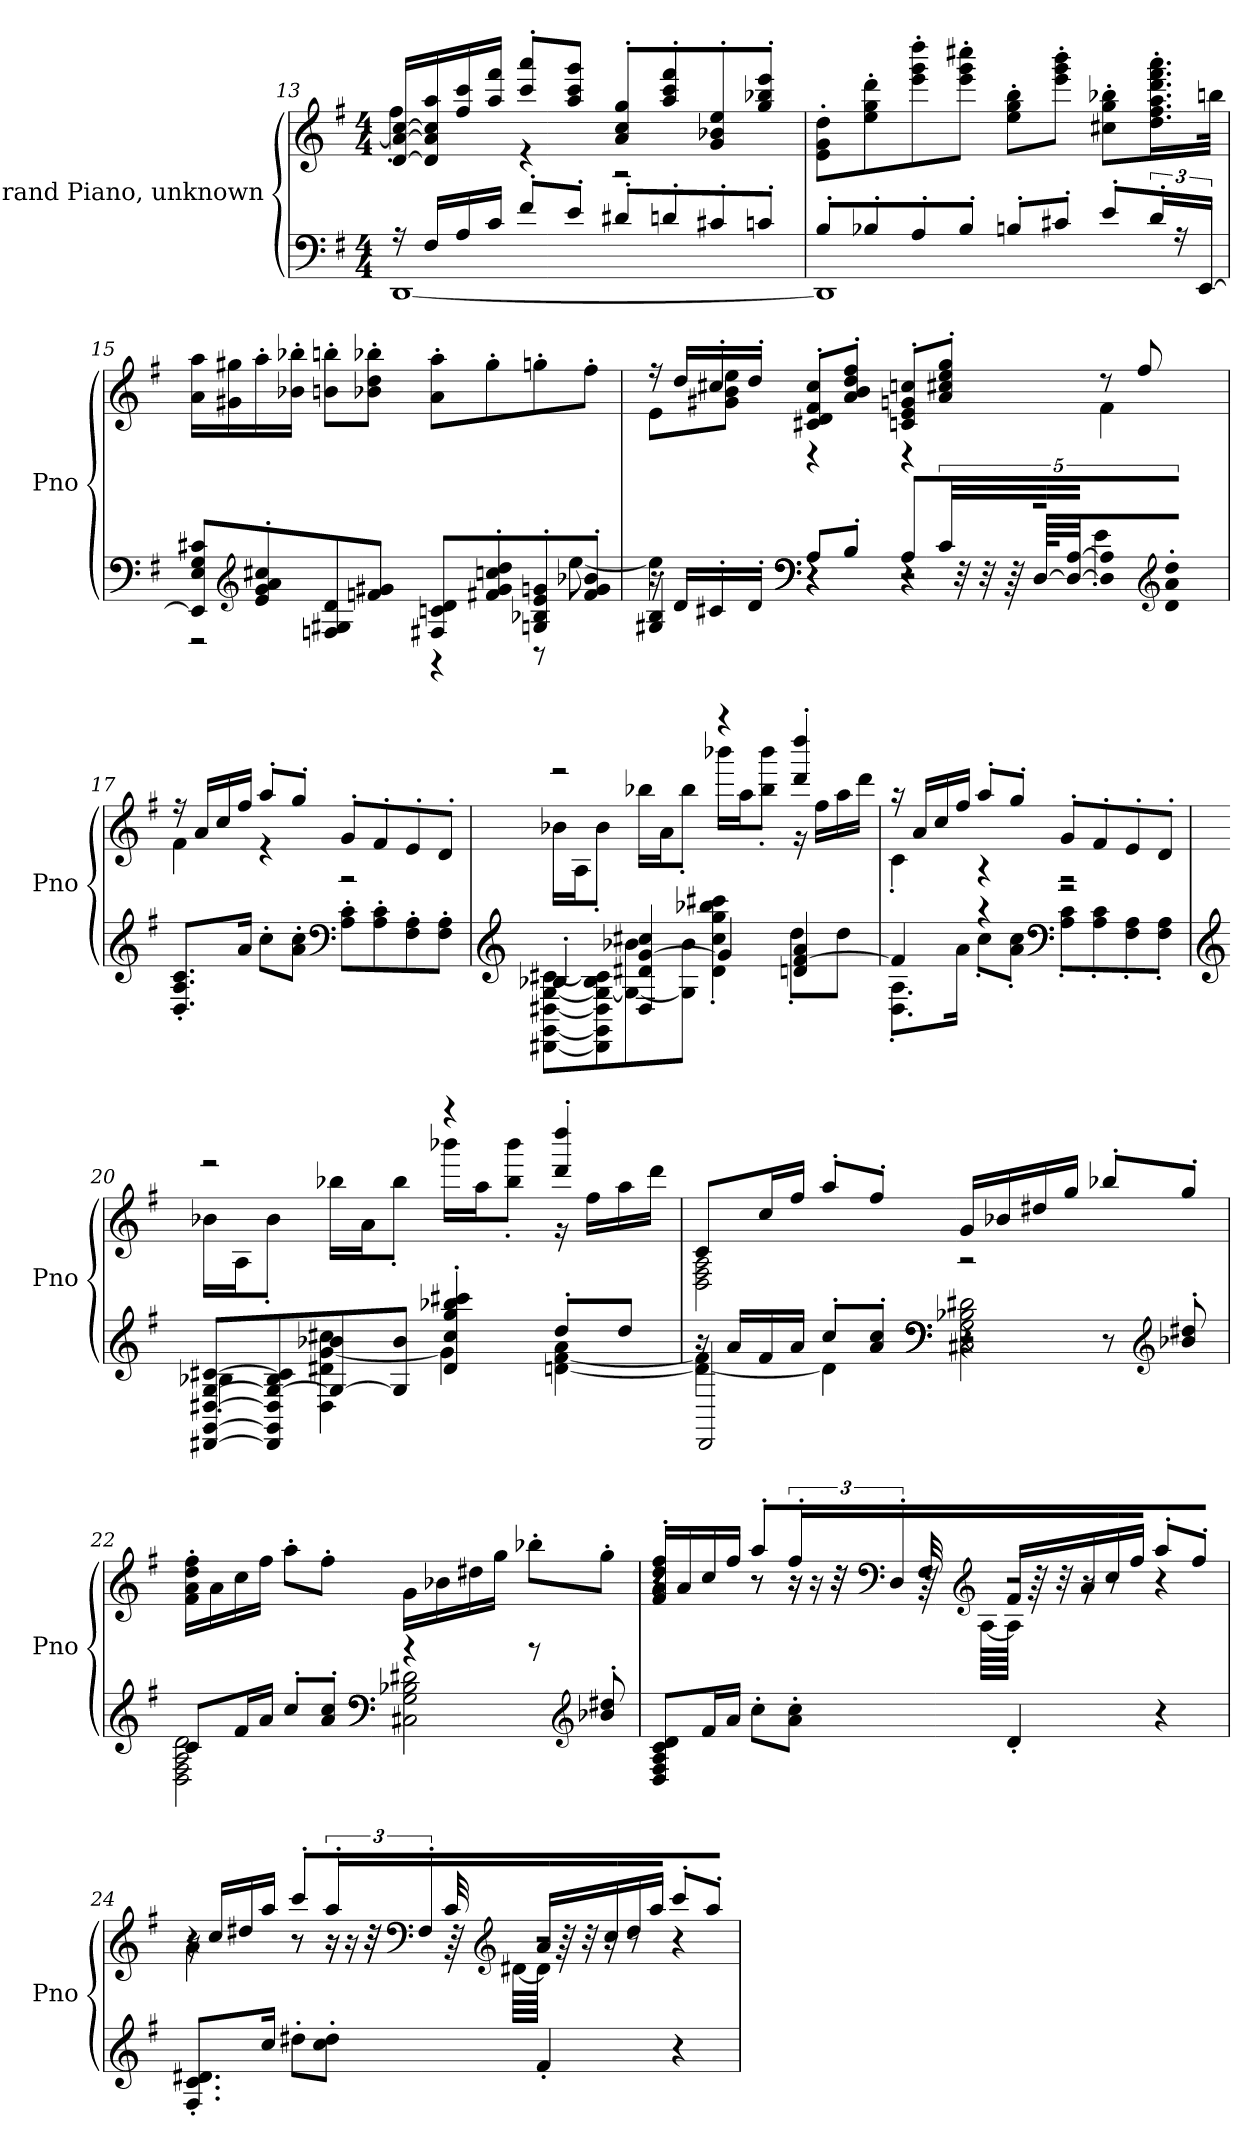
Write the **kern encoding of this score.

**kern	**kern
*part1	*part1
*staff2	*staff1
*I"Grand Piano, unknown	*
*I'Pno	*
*clefF4	*clefG2
*k[f#]	*k[f#]
*M4/4	*M4/4
=13	=13
*^	*^
16r	[1DD	[16d/ 16a/_ [16cc/LL	4ff#'\
16F#/LL	.	16d/] 16a/] 16cc/] 16aa/	.
16A/	.	16ff#/ 16ccc/	.
16c/JJ	.	16aa/ 16fff#/JJ	.
8f#'/L	.	8ccc/' 8aaa/'L	4r
8e'/J	.	8aa/ 8ccc/ 8ggg/J	.
8d#X'/L	.	8a/' 8cc/' 8gg/'L	2r
8dn'/	.	8aa/' 8ccc/' 8fff#/'	.
8c#X'/	.	8g/' 8b-X/' 8ee/'	.
8cn'/J	.	8gg/' 8bb-X/' 8eee/'J	.
*	*	*v	*v
!!LO:LB:g=z
=14	=14	=14
8B'/L	1DD]	8e\' 8g\' 8dd\'L
8B-X'/	.	8ee\' 8gg\' 8ddd\'
8A'/	.	8eee\' 8ggg\' 8dddd\'
8B-'/J	.	8eee\' 8ggg\' 8cccc#X\'J
8Bn'/L	.	8ee\' 8gg\' 8bb\'L
8c#X'/J	.	8eee\' 8ggg\' 8bbb\'J
8e'/L	.	8cc#X\' 8gg\' 8bb-X\'L
24d'/Jk	.	16.dd\' 16.ff#\' 16.aa\' 16.ddd\' 16.fff#\' 16.aaa\'L
24r	.	.
[24EE/	.	.
.	.	32bbn\JJk
=15	=15	=15
8EE/] 8E/ 8G/ 8c#X/L	2r	16a\ 16aa\LL
.	.	16g#X\ 16gg#X\
*clefG2	*	*
8e/' 8g/' 8a/' 8cc#X/'	.	16aa'\
.	.	16b-X\' 16bb-X\'JJ
8Fn/ 8G#X/ 8d/	.	8bn\' 8bbn\'L
8fn/ 8g#X/J	.	8b-X\' 8dd\' 8bb-X\'J
8F#X/ 8cn/ 8d/L	4r	8a\' 8aa\'L
8f#X/' 8g#/' 8ccn/' 8dd/'	.	8gg#'\
8Gn/' 8B-X/' 8e/' 8gn/'	8r	8ggn'\
8f#/' 8g/' 8b-X/'J	[8ee\	8ff#'\J
!!LO:LB:g=z
=16	=16	=16
*	*^	*^
16r	4ee\]	4G#X/' 4B/'	16r	8e\L
16d/LL	.	.	16dd/LL	.
16c#X'/	.	.	16cc#X'/	8g#X\ 8b\ 8ee\J
16d'/JJ	.	.	16dd'/JJ	.
*clefF4	*	*	*	*
8A/L	4r	4r	8c#X/' 8d/' 8f#/' 8cc#/'L	4r
8B'/J	.	.	8a/' 8b/' 8dd/' 8ff#/'J	.
8A/L	4r	2r	8cn/' 8e/' 8gn/' 8ccn/'L	4r
40c#/Jkk	.	.	8a/' 8cc#X/' 8ee/' 8gg/'J	.
40r	.	.	.	.
40r	.	.	.	.
80r	.	.	.	.
[80D/KLLL	.	.	.	.
40D/_ [40A/JJ	.	.	.	.
8D/] 8A/]	4e'\	.	8r	4f#\
*clefG2	*	*	*	*
8d/' 8a/' 8dd/'J	.	.	8ff#/	.
*v	*v	*v	*	*
=17	=17	=17
8.D/' 8.A/' 8.c/'L	16r	4f#\
.	16a/LL	.
.	16cc/	.
16a/Jk	16ff#/JJ	.
8cc'\L	8aa'/L	4r
8a\' 8cc\'J	8gg'/J	.
*clefF4	*	*
8A\' 8c\'L	8g'/L	2r
8A\' 8c\'	8f#'/	.
8F#\' 8A\'	8e'/	.
8F#\' 8A\'J	8d'/J	.
!!LO:LB:g=z	!!
=18	=18	=18
*clefG2	*	*
*^	*	*
4B-X'/	[8DD#X\ [8GG\ [8D#X\ [8G\ [8c#X\L	2r	16b-X\LL
.	.	.	16A\J
.	8DD#\] 8GG\] 8D#\] 8G\_ 8B-\ 8c#\]	.	8b-'\J
4D#/ 4d#X/ [4g/ 4cc#X/	8G\_ 8b-X\	.	16bb-X\LL
.	.	.	16a\J
.	8G\] 8b-\J	.	8bb-'\J
4g/]	4d#\' 4cc#\' 4gg\' 4bb-X\' 4ccc#X\'	4r	16bbb-X\LL
.	.	.	16aa\J
.	.	.	8bb-\' 8bbb-\'J
4dn/ [4f#/ 4a/	8dd'\L	4ddd/' 4dddd/'	16r
.	.	.	16ff#\LL
.	8dd\J	.	16aa\
.	.	.	16ddd\JJ
=19	=19	=19	=19
4f#/]	8.D\' 8.A\'L	16r	4c'\
.	.	16a/LL	.
.	.	16cc/	.
.	16a\Jk	16ff#/JJ	.
4r	8cc'\L	8aa'/L	4r
.	8a\' 8cc\'J	8gg'/J	.
*clefF4	*	*	*
2r	8A\' 8c\'L	8g'/L	2r
.	8A\' 8c\'	8f#'/	.
.	8F#\' 8A\'	8e'/	.
.	8F#\' 8A\'J	8d'/J	.
!!LO:LB:g=z	!!
=20	=20	=20	=20
*clefG2	*	*	*
[8DD#X/ [8GG/ [8D#X/ [8G/ [8c#X/L	4B-X'\	2r	16b-X\LL
.	.	.	16A\J
8DD#/] 8GG/] 8D#/] 8G/_ 8B-/ 8c#/]	.	.	8b-'\J
8G/_ 8b-X/	4D#\ 4d#X\ [4g\ 4cc#X\	.	16bb-X\LL
.	.	.	16a\J
8G/] 8b-/J	.	.	8bb-'\J
4d#/' 4cc#/' 4gg/' 4bb-X/' 4ccc#X/'	4g\]	4r	16bbb-X\LL
.	.	.	16aa\J
.	.	.	8bb-\' 8bbb-\'J
8dd'/L	[4dn\ [4f#\ 4a\	4ddd/' 4dddd/'	16r
.	.	.	16ff#\LL
8dd/J	.	.	16aa\
.	.	.	16ddd\JJ
=21	=21	=21	=21
*	*^	*	*
16r	4d\_ 4f#\]	2DD/	8c/L	2D\ 2F#\ 2A\
16a/LL	.	.	.	.
16f#/	.	.	16cc/L	.
16a/JJ	.	.	16ff#/JJ	.
8cc'/L	4d\]	.	8aa'/L	.
8a/' 8cc/'J	.	.	8ff#'/J	.
*clefF4	*	*	*	*
4r	2C#X\ 2G\ 2B-X\ 2d#X\	2r	16g/LL	2r
.	.	.	16b-X/	.
.	.	.	16dd#X/	.
.	.	.	16gg/JJ	.
8r	.	.	8bb-X'/L	.
*clefG2	*	*	*	*
8b-X/' 8dd#X/'	.	.	8gg'/J	.
*	*v	*v	*	*
*	*	*v	*v
!!LO:PB:g=z
=22	=22	=22
8c/L	2D\ 2F#\ 2A\ 2d\	16f#\' 16a\' 16dd\' 16ff#\'LL
.	.	16a\
16f#/L	.	16cc\
16a/JJ	.	16ff#\JJ
8cc'/L	.	8aa'\L
8a/' 8cc/'J	.	8ff#'\J
*clefF4	*	*
4r	2C#X\ 2G\ 2B-X\ 2d#X\	16g\LL
.	.	16b-X\
.	.	16dd#X\
.	.	16gg\JJ
8r	.	8bb-X'\L
*clefG2	*	*
8b-X/' 8dd#X/'	.	8gg'\J
*v	*v	*
=23	=23
*	*^
*	*	*^
8D/ 8F#/ 8A/ 8c/ 8d/L	16f#/' 16a/' 16dd/' 16ff#/'LL	4r	4r
.	16a/	.	.
16f#/L	16cc/	.	.
16a/JJ	16ff#/JJ	.	.
8cc'\L	8aa'/L	8r	8r
8a\' 8cc\'J	24ff#'/Jk	16r	16r
.	24r	.	.
.	.	32r	32r
*	*clefF4	*	*
.	24D'/	.	.
.	.	64r	32F#/
*	*clefG2	*	*
.	.	[64A\LLLL	.
4d'/	16f#/LL	64A\JJJJ]	2r
.	.	64r	.
.	.	32r	.
.	16a/	16r	.
.	16cc/	8r	.
.	16ff#/JJ	.	.
4r	8aa'/L	4r	.
.	8ff#'/J	.	.
!!LO:LB:g=z	!!	!!
=24	=24	=24	=24
8.F#/' 8.c/' 8.d#X/'L	16r	4a\	4r
.	16cc/LL	.	.
.	16dd#X/	.	.
16cc/Jk	16aa/JJ	.	.
8dd#X'\L	8ccc'/L	8r	8r
8cc\' 8dd#\'J	24aa'/Jk	16r	16r
.	24r	.	.
.	.	32r	32r
*	*clefF4	*	*
.	24F#'/	.	.
.	.	64r	32c/
*	*clefG2	*	*
.	.	[64d#X\LLLL	.
4f#'/	16a/LL	64d#\JJJJ]	2r
.	.	64r	.
.	.	32r	.
.	16cc/	16r	.
.	16dd#/	8r	.
.	16aa/JJ	.	.
4r	8ccc'/L	4r	.
.	8aa'/J	.	.
*	*v	*v	*v
=	=
*-	*-
